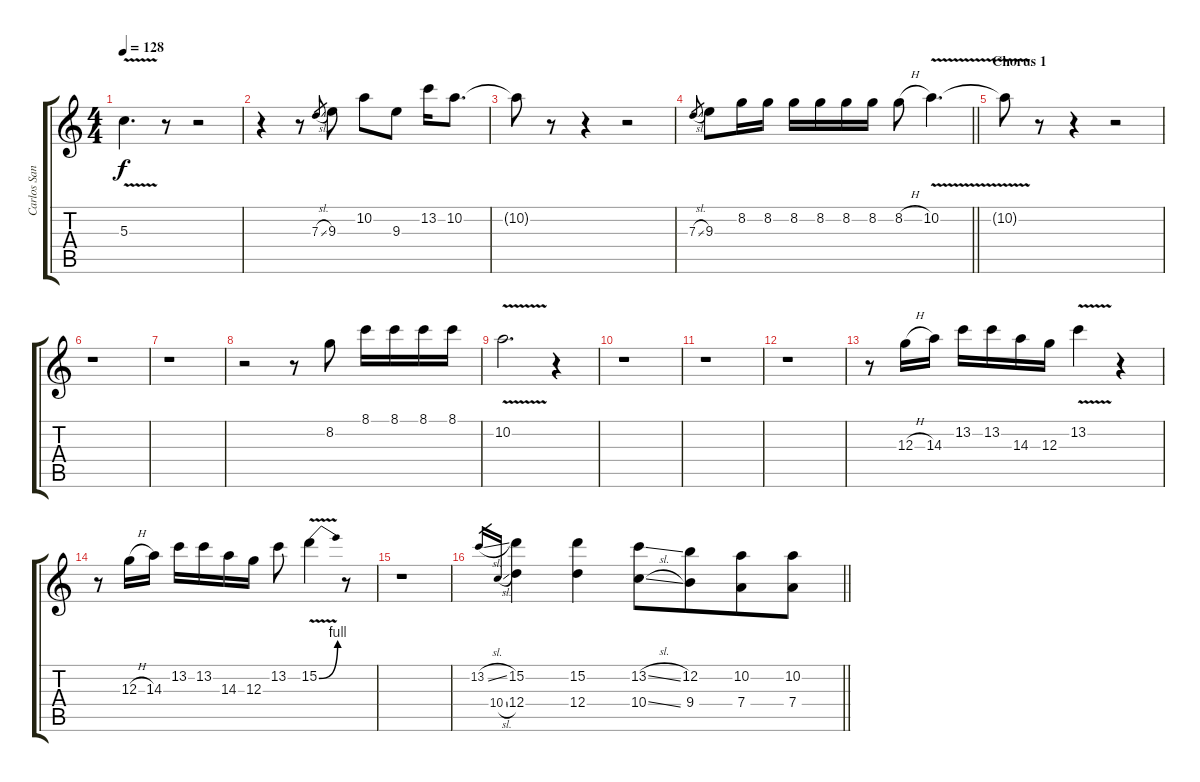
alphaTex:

\track ("Carlos Santana (Electric 1)" "Carlos San") {instrument overdrivenguitar}
\staff {score tabs}
\tuning (E4 B3 G3 D3 A2 E2) {hide}
\ts (4 4)
\tempo 128
\clef g2
\ks c
5.3{v}.4{d dy f} r.8 r.2 |
r.4 r.8 7.3{sl}.8{gr} 9.3.8 10.2.8 9.3.8 13.2.16 10.2.8{d} |
10.2{t}.8 r.8 r.4 r.2 |
\barLineRight lightlight
7.3{sl}.8{gr} 9.3.8 8.2.16 8.2.16 8.2.16 8.2.16 8.2.16 8.2.16 8.2{h}.8 10.2{v}.4{d} |
\section ("" "Chorus 1")
10.2{t}.8 r.8 r.4 r.2 |
r.1 |
r.1 |
r.2 r.8 8.2.8 8.1.16 8.1.16 8.1.16 8.1.16 |
10.2{v}.2{d} r.4 |
r.1 |
r.1 |
r.1 |
r.8 12.3{h}.16 14.3.16 13.2.16 13.2.16 14.3.16 12.3.16 13.2{v}.4 r.4 |
r.8 12.3{h}.16 14.3.16 13.2.16 13.2.16 14.3.16 12.3.16 13.2.8 15.2{be (bend 0 0 60 4) v}.4 r.8 |
r.1 |
\barLineRight lightlight
13.2{sl}.16{gr} 10.4{sl}.16{gr} (15.2 12.4).4 (15.2 12.4).4 (13.2{sl} 10.4{sl}).8 (12.2 9.4).8{beam merge} (10.2 7.4).8 (10.2 7.4).8
